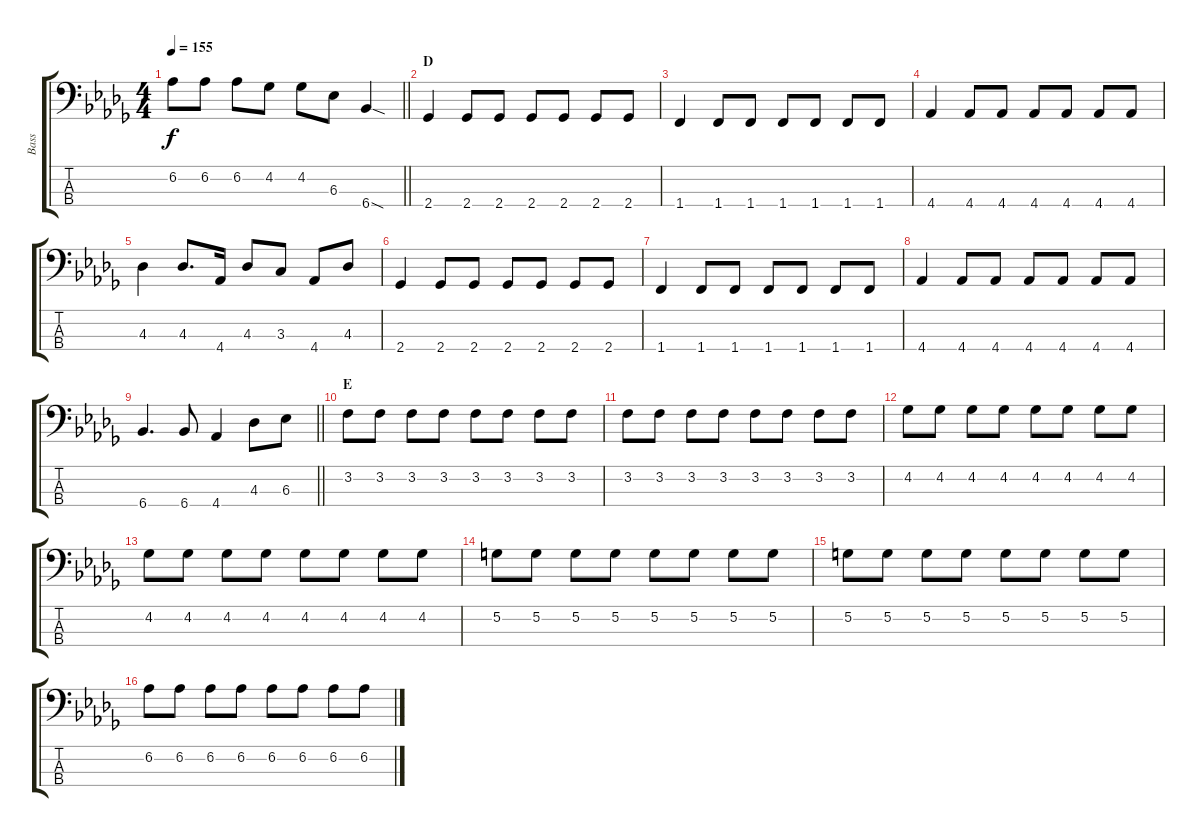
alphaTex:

\track ("Bass" "Bass") {instrument electricbasspick}
\staff {score tabs}
\tuning (G2 D2 A1 E1) {hide}
\ts (4 4)
\tempo 155
\clef f4
\barLineRight lightlight
\ks db
6.2.8{dy f} 6.2.8 6.2.8 4.2.8 4.2.8 6.3.8 6.4{sod}.4 |
\section ("" "D")
2.4.4 2.4.8 2.4.8 2.4.8 2.4.8 2.4.8 2.4.8 |
1.4.4 1.4.8 1.4.8 1.4.8 1.4.8 1.4.8 1.4.8 |
4.4.4 4.4.8 4.4.8 4.4.8 4.4.8 4.4.8 4.4.8 |
4.3.4 4.3.8{d} 4.4.16 4.3.8 3.3.8 4.4.8 4.3.8 |
2.4.4 2.4.8 2.4.8 2.4.8 2.4.8 2.4.8 2.4.8 |
1.4.4 1.4.8 1.4.8 1.4.8 1.4.8 1.4.8 1.4.8 |
4.4.4 4.4.8 4.4.8 4.4.8 4.4.8 4.4.8 4.4.8 |
\barLineRight lightlight
6.4.4{d} 6.4.8 4.4.4 4.3.8 6.3.8 |
\section ("" "E")
3.2.8 3.2.8 3.2.8 3.2.8 3.2.8 3.2.8 3.2.8 3.2.8 |
3.2.8 3.2.8 3.2.8 3.2.8 3.2.8 3.2.8 3.2.8 3.2.8 |
4.2.8 4.2.8 4.2.8 4.2.8 4.2.8 4.2.8 4.2.8 4.2.8 |
4.2.8 4.2.8 4.2.8 4.2.8 4.2.8 4.2.8 4.2.8 4.2.8 |
5.2.8 5.2.8 5.2.8 5.2.8 5.2.8 5.2.8 5.2.8 5.2.8 |
5.2.8 5.2.8 5.2.8 5.2.8 5.2.8 5.2.8 5.2.8 5.2.8 |
6.2.8 6.2.8 6.2.8 6.2.8 6.2.8 6.2.8 6.2.8 6.2.8
